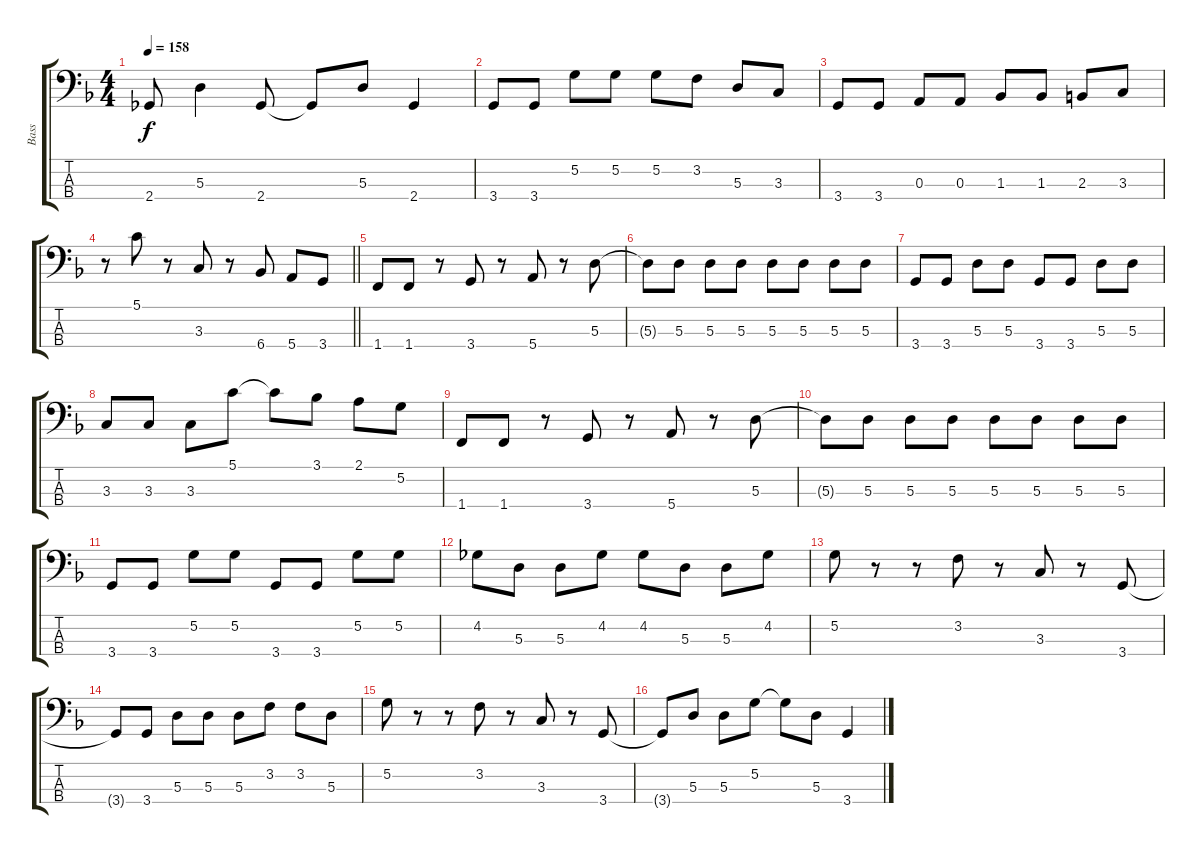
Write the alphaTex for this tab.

\track ("Bass" "Bass") {instrument acousticbass}
\staff {score tabs}
\tuning (G2 D2 A1 E1) {hide}
\ts (4 4)
\tempo 158
\clef f4
\ks f
2.4.8{dy f} 5.3.4 2.4.8 2.4{t}.8 5.3.8 2.4.4 |
3.4.8 3.4.8 5.2.8 5.2.8 5.2.8 3.2.8 5.3.8 3.3.8 |
3.4.8 3.4.8 0.3.8 0.3.8 1.3.8 1.3.8 2.3.8 3.3.8 |
\barLineRight lightlight
r.8 5.1.8 r.8 3.3.8 r.8 6.4.8 5.4.8 3.4.8 |
\section ("" "")
1.4.8 1.4.8 r.8 3.4.8 r.8 5.4.8 r.8 5.3.8 |
5.3{t}.8 5.3.8 5.3.8 5.3.8 5.3.8 5.3.8 5.3.8 5.3.8 |
3.4.8 3.4.8 5.3.8 5.3.8 3.4.8 3.4.8 5.3.8 5.3.8 |
3.3.8 3.3.8 3.3.8 5.1.8 5.1{t}.8 3.1.8 2.1.8 5.2.8 |
1.4.8 1.4.8 r.8 3.4.8 r.8 5.4.8 r.8 5.3.8 |
5.3{t}.8 5.3.8 5.3.8 5.3.8 5.3.8 5.3.8 5.3.8 5.3.8 |
3.4.8 3.4.8 5.2.8 5.2.8 3.4.8 3.4.8 5.2.8 5.2.8 |
4.2.8 5.3.8 5.3.8 4.2.8 4.2.8 5.3.8 5.3.8 4.2.8 |
5.2.8 r.8 r.8 3.2.8 r.8 3.3.8 r.8 3.4.8 |
3.4{t}.8 3.4.8 5.3.8 5.3.8 5.3.8 3.2.8 3.2.8 5.3.8 |
5.2.8 r.8 r.8 3.2.8 r.8 3.3.8 r.8 3.4.8 |
3.4{t}.8 5.3.8 5.3.8 5.2.8 5.2{t}.8 5.3.8 3.4.4
